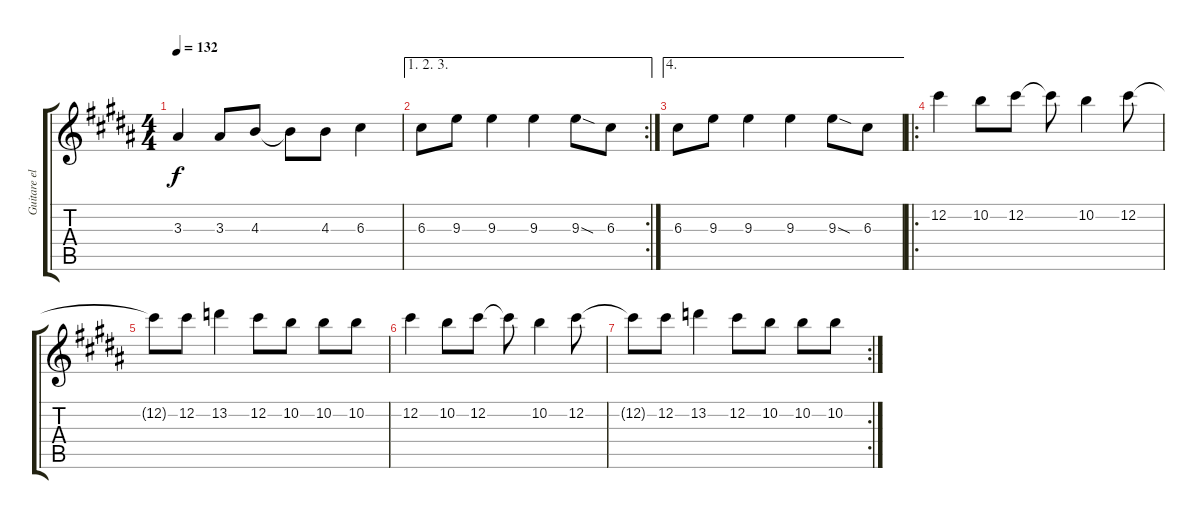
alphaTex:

\track ("Guitare elec. (Jon Buckland)" "Guitare el") {instrument overdrivenguitar}
\staff {score tabs}
\tuning (Db4 Db4 G3 D3 A2 E2) {hide}
\ts (4 4)
\tempo 132
\clef g2
\ks b
3.3.4{dy f} 3.3.8 4.3.8 4.3{t}.8 4.3.8 6.3.4 |
\ae (1 2 3)
\rc 2
6.3.8 9.3.8 9.3.4 9.3.4 9.3{sod}.8 6.3.8 |
\ae 4
6.3.8 9.3.8 9.3.4 9.3.4 9.3{sod}.8 6.3.8 |
\ro
12.2.4 10.2.8 12.2.8 12.2{t}.8 10.2.4 12.2.8 |
12.2{t}.8 12.2.8 13.2.4 12.2.8 10.2.8 10.2.8 10.2.8 |
12.2.4 10.2.8 12.2.8 12.2{t}.8 10.2.4 12.2.8 |
\rc 2
12.2{t}.8 12.2.8 13.2.4 12.2.8 10.2.8 10.2.8 10.2.8
